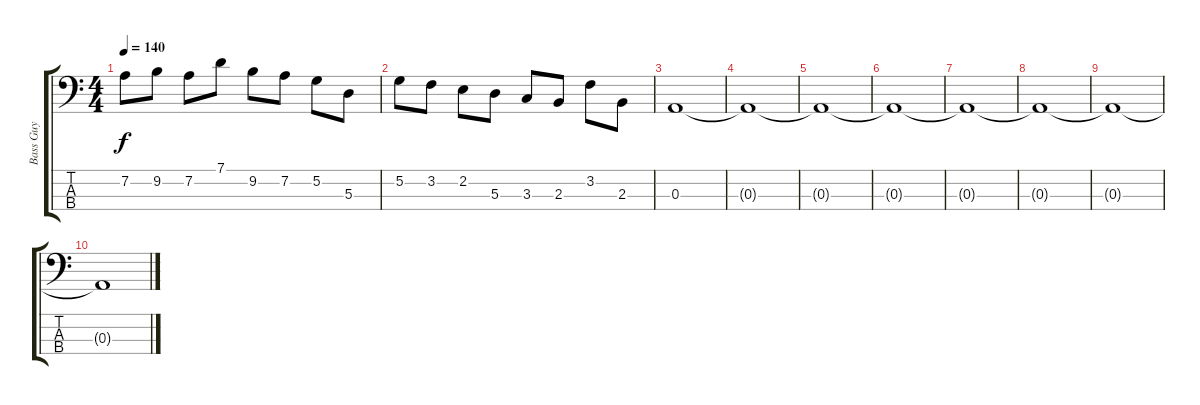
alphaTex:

\track ("Bass Guy" "Bass Guy") {instrument electricbasspick}
\staff {score tabs}
\tuning (G2 D2 A1 E1) {hide}
\ts (4 4)
\tempo 140
\clef f4
\ks c
7.2.8{dy f} 9.2.8 7.2.8 7.1.8 9.2.8 7.2.8 5.2.8 5.3.8 |
5.2.8 3.2.8 2.2.8 5.3.8 3.3.8 2.3.8 3.2.8 2.3.8 |
0.3.1 |
0.3{t}.1 |
0.3{t}.1 |
0.3{t}.1 |
0.3{t}.1 |
0.3{t}.1 |
0.3{t}.1 |
0.3{t}.1
